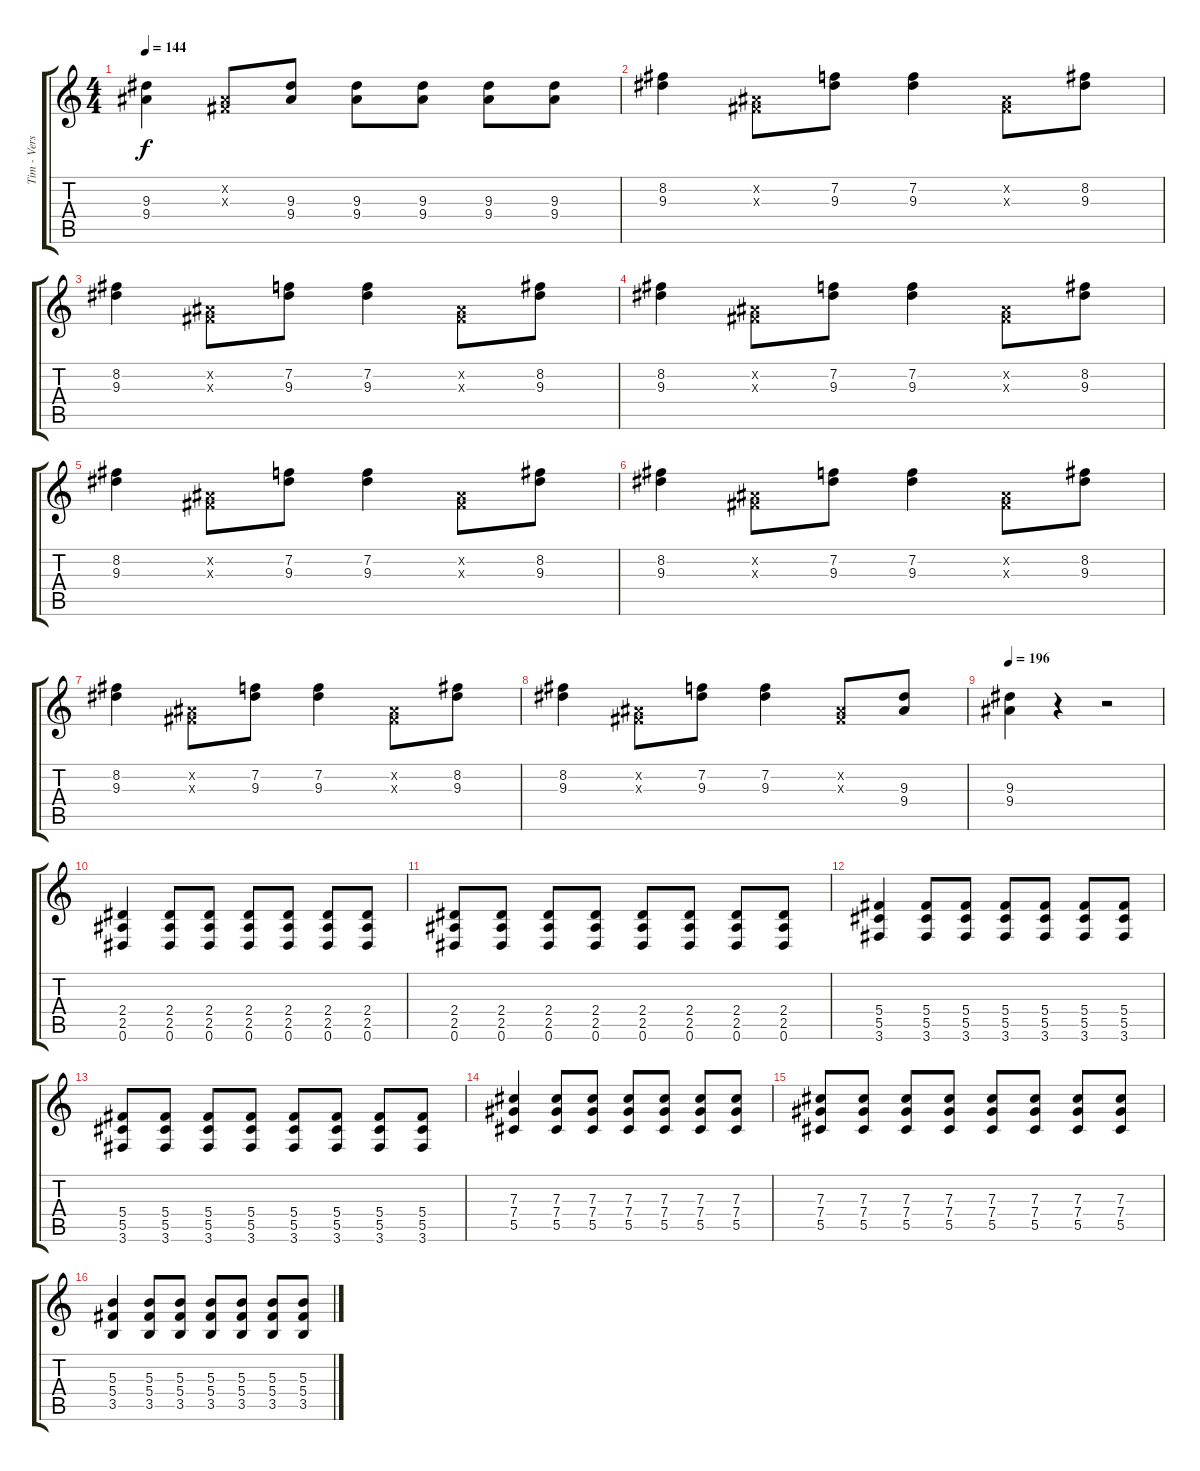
\track ("Tim - Verse" "Tim - Vers") {instrument electricguitarclean}
\staff {score tabs}
\tuning (Eb4 Bb3 Gb3 Db3 Ab2 Eb2) {hide}
\ts (4 4)
\tempo 144
\clef g2
\ks c
(9.3 9.4).4{dy f} (0.2{x} 0.3{x}).8 (9.3 9.4).8 (9.3 9.4).8 (9.3 9.4).8 (9.3 9.4).8 (9.3 9.4).8 |
(8.2 9.3).4 (0.2{x} 0.3{x}).8 (7.2 9.3).8 (7.2 9.3).4 (0.2{x} 0.3{x}).8 (8.2 9.3).8 |
(8.2 9.3).4 (0.2{x} 0.3{x}).8 (7.2 9.3).8 (7.2 9.3).4 (0.2{x} 0.3{x}).8 (8.2 9.3).8 |
(8.2 9.3).4 (0.2{x} 0.3{x}).8 (7.2 9.3).8 (7.2 9.3).4 (0.2{x} 0.3{x}).8 (8.2 9.3).8 |
(8.2 9.3).4 (0.2{x} 0.3{x}).8 (7.2 9.3).8 (7.2 9.3).4 (0.2{x} 0.3{x}).8 (8.2 9.3).8 |
(8.2 9.3).4 (0.2{x} 0.3{x}).8 (7.2 9.3).8 (7.2 9.3).4 (0.2{x} 0.3{x}).8 (8.2 9.3).8 |
(8.2 9.3).4 (0.2{x} 0.3{x}).8 (7.2 9.3).8 (7.2 9.3).4 (0.2{x} 0.3{x}).8 (8.2 9.3).8 |
(8.2 9.3).4 (0.2{x} 0.3{x}).8 (7.2 9.3).8 (7.2 9.3).4 (0.2{x} 0.3{x}).8 (9.3 9.4).8 |
\tempo 196
(9.3 9.4).4 r.4 r.2 |
(2.4 2.5 0.6).4{volume 10 balance 8 instrument electricguitarclean} (2.4 2.5 0.6).8 (2.4 2.5 0.6).8 (2.4 2.5 0.6).8 (2.4 2.5 0.6).8 (2.4 2.5 0.6).8 (2.4 2.5 0.6).8 |
(2.4 2.5 0.6).8 (2.4 2.5 0.6).8 (2.4 2.5 0.6).8 (2.4 2.5 0.6).8 (2.4 2.5 0.6).8 (2.4 2.5 0.6).8 (2.4 2.5 0.6).8 (2.4 2.5 0.6).8 |
(5.4 5.5 3.6).4 (5.4 5.5 3.6).8 (5.4 5.5 3.6).8 (5.4 5.5 3.6).8 (5.4 5.5 3.6).8 (5.4 5.5 3.6).8 (5.4 5.5 3.6).8 |
(5.4 5.5 3.6).8 (5.4 5.5 3.6).8 (5.4 5.5 3.6).8 (5.4 5.5 3.6).8 (5.4 5.5 3.6).8 (5.4 5.5 3.6).8 (5.4 5.5 3.6).8 (5.4 5.5 3.6).8 |
(7.3 7.4 5.5).4 (7.3 7.4 5.5).8 (7.3 7.4 5.5).8 (7.3 7.4 5.5).8 (7.3 7.4 5.5).8 (7.3 7.4 5.5).8 (7.3 7.4 5.5).8 |
(7.3 7.4 5.5).8 (7.3 7.4 5.5).8 (7.3 7.4 5.5).8 (7.3 7.4 5.5).8 (7.3 7.4 5.5).8 (7.3 7.4 5.5).8 (7.3 7.4 5.5).8 (7.3 7.4 5.5).8 |
(5.3 5.4 3.5).4 (5.3 5.4 3.5).8 (5.3 5.4 3.5).8 (5.3 5.4 3.5).8 (5.3 5.4 3.5).8 (5.3 5.4 3.5).8 (5.3 5.4 3.5).8
